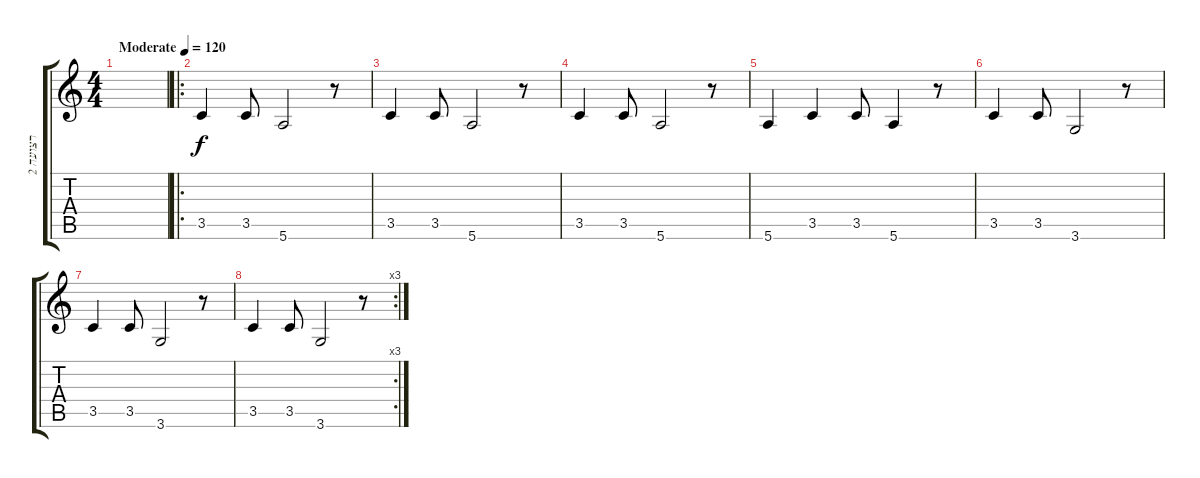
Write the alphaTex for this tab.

\track ("רצועה 2" "רצועה 2") {instrument electricbasspick}
\staff {score tabs}
\tuning (E4 B3 G3 D3 A2 E2) {hide}
\ts (4 4)
\tempo (120 "Moderate")
\clef g2
\ks c
|
\ro
3.5.4 3.5.8 5.6.2 r.8 |
3.5.4 3.5.8 5.6.2 r.8 |
3.5.4 3.5.8 5.6.2 r.8 |
5.6.4 3.5.4 3.5.8 5.6.4 r.8 |
3.5.4 3.5.8 3.6.2 r.8 |
3.5.4 3.5.8 3.6.2 r.8 |
\rc 3
3.5.4 3.5.8 3.6.2 r.8
